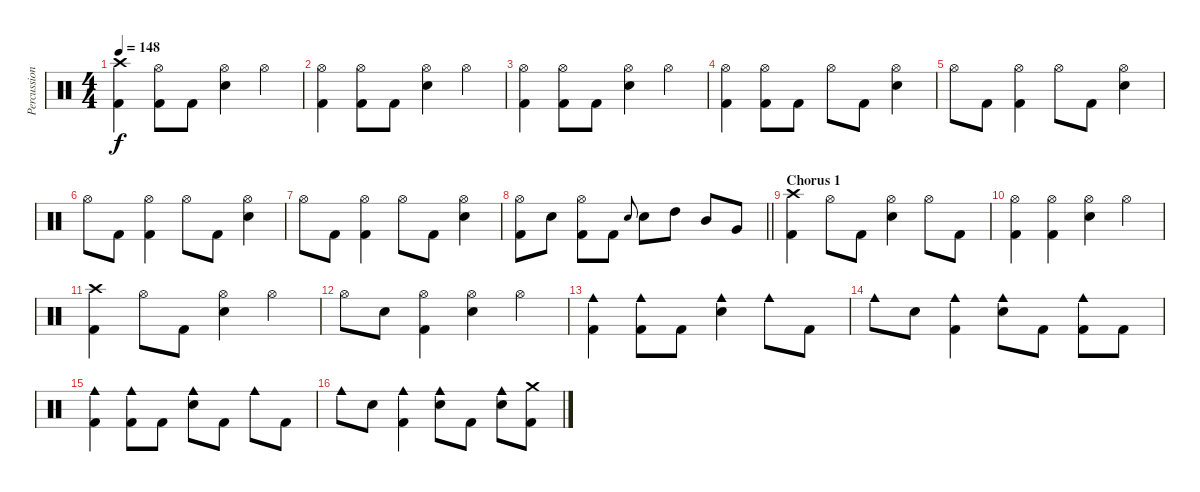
\track ("Percussion" "Percussion") {instrument percussion}
\staff {score}
\articulation defaults
\ts (4 4)
\tempo 148
\clef neutral
\ks c
("Crash high (hit)" "Kick (hit) 2").4{dy f} ("Hi-Hat (open)" "Kick (hit) 2").8 "Kick (hit) 2".8 ("Hi-Hat (open)" "Electric Snare (hit)").4 "Hi-Hat (open)".4 |
("Hi-Hat (open)" "Kick (hit) 2").4 ("Hi-Hat (open)" "Kick (hit) 2").8 "Kick (hit) 2".8 ("Hi-Hat (open)" "Electric Snare (hit)").4 "Hi-Hat (open)".4 |
("Hi-Hat (open)" "Kick (hit) 2").4 ("Hi-Hat (open)" "Kick (hit) 2").8 "Kick (hit) 2".8 ("Hi-Hat (open)" "Electric Snare (hit)").4 "Hi-Hat (open)".4 |
("Hi-Hat (open)" "Kick (hit) 2").4 ("Hi-Hat (open)" "Kick (hit) 2").8 "Kick (hit) 2".8 "Hi-Hat (open)".8 "Kick (hit) 2".8 ("Hi-Hat (open)" "Electric Snare (hit)").4 |
"Hi-Hat (open)".8 "Kick (hit) 2".8 ("Hi-Hat (open)" "Kick (hit) 2").4 "Hi-Hat (open)".8 "Kick (hit) 2".8 ("Hi-Hat (open)" "Electric Snare (hit)").4 |
"Hi-Hat (open)".8 "Kick (hit) 2".8 ("Hi-Hat (open)" "Kick (hit) 2").4 "Hi-Hat (open)".8 "Kick (hit) 2".8 ("Hi-Hat (open)" "Electric Snare (hit)").4 |
"Hi-Hat (open)".8 "Kick (hit) 2".8 ("Hi-Hat (open)" "Kick (hit) 2").4 "Hi-Hat (open)".8 "Kick (hit) 2".8 ("Hi-Hat (open)" "Electric Snare (hit)").4 |
\barLineRight lightlight
("Hi-Hat (open)" "Kick (hit) 2").8 "Electric Snare (hit)".8 ("Hi-Hat (open)" "Kick (hit) 2").8 "Kick (hit) 2".8 "Electric Snare (hit)".8{gr onbeat} "Electric Snare (hit)".8 "High Tom (hit)".8 "Mid Tom (hit)".8 "Very Low Tom (hit)".8 |
\section ("" "Chorus 1")
("Crash high (hit)" "Kick (hit) 2").4 "Hi-Hat (open)".8 "Kick (hit) 2".8 ("Hi-Hat (open)" "Electric Snare (hit)").4 "Hi-Hat (open)".8 "Kick (hit) 2".8 |
("Hi-Hat (open)" "Kick (hit) 2").4 ("Hi-Hat (open)" "Kick (hit) 2").4 ("Hi-Hat (open)" "Electric Snare (hit)").4 "Hi-Hat (open)".4 |
("Crash high (hit)" "Kick (hit) 2").4 "Hi-Hat (open)".8 "Kick (hit) 2".8 ("Hi-Hat (open)" "Electric Snare (hit)").4 "Hi-Hat (open)".4 |
"Hi-Hat (open)".8 "Electric Snare (hit)".8 ("Hi-Hat (open)" "Kick (hit) 2").4 ("Hi-Hat (open)" "Electric Snare (hit)").4 "Hi-Hat (open)".4 |
("Cowbell medium (hit)" "Kick (hit) 2").4 ("Cowbell medium (hit)" "Kick (hit) 2").8 "Kick (hit) 2".8 ("Cowbell medium (hit)" "Electric Snare (hit)").4 "Cowbell medium (hit)".8 "Kick (hit) 2".8 |
"Cowbell medium (hit)".8 "Electric Snare (hit)".8 ("Cowbell medium (hit)" "Kick (hit) 2").4 ("Cowbell medium (hit)" "Electric Snare (hit)").8 "Kick (hit) 2".8 ("Cowbell medium (hit)" "Kick (hit) 2").8 "Kick (hit) 2".8 |
("Cowbell medium (hit)" "Kick (hit) 2").4 ("Cowbell medium (hit)" "Kick (hit) 2").8 "Kick (hit) 2".8 ("Cowbell medium (hit)" "Electric Snare (hit)").8 "Kick (hit) 2".8 "Cowbell medium (hit)".8 "Kick (hit) 2".8 |
"Cowbell medium (hit)".8 "Electric Snare (hit)".8 ("Cowbell medium (hit)" "Kick (hit) 2").4 ("Cowbell medium (hit)" "Electric Snare (hit)").8 "Kick (hit) 2".8 ("Cowbell medium (hit)" "Electric Snare (hit)").8 ("Crash medium (hit)" "Kick (hit) 2").8
